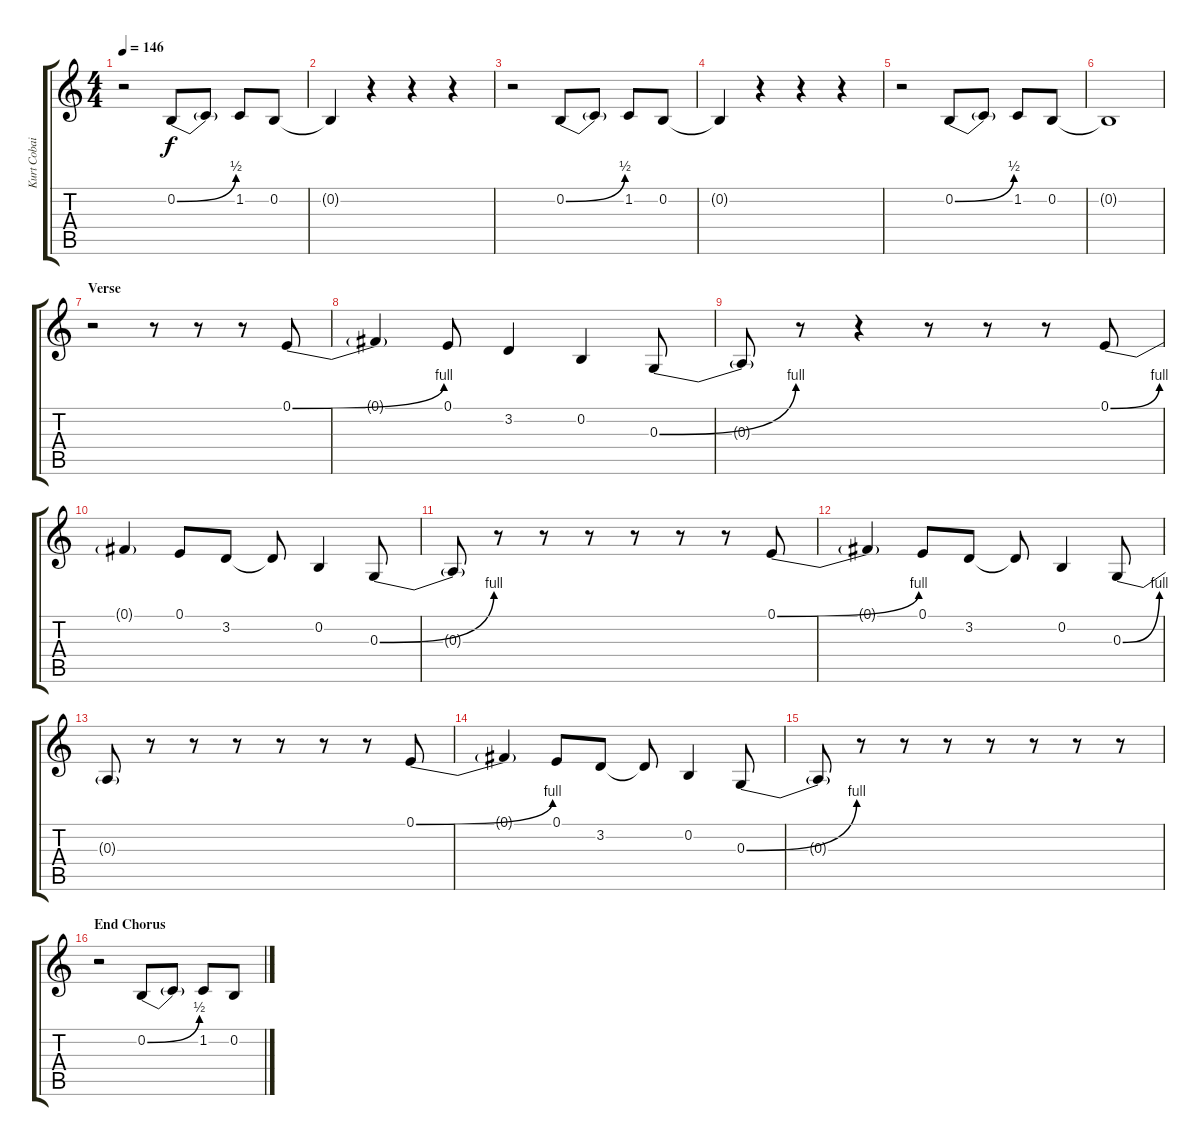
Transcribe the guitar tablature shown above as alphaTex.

\track ("Kurt Cobain - Backing Vocals" "Kurt Cobai") {instrument altosax}
\staff {score tabs}
\tuning (E4 B3 G3 D3 A2 E2) {hide}
\ts (4 4)
\tempo 146
\clef g2
\ks c
r.2{dy f} 0.2{be (bend 0 0 60 2)}.8 0.2{t}.8 1.2.8 0.2.8 |
0.2{t}.4 r.4 r.4 r.4 |
r.2 0.2{be (bend 0 0 60 2)}.8 0.2{t}.8 1.2.8 0.2.8 |
0.2{t}.4 r.4 r.4 r.4 |
r.2 0.2{be (bend 0 0 60 2)}.8 0.2{t}.8 1.2.8 0.2.8 |
0.2{t}.1 |
\section ("" "Verse")
r.2 r.8 r.8 r.8 0.1{be (bend 0 0 60 4)}.8 |
0.1{t}.4 0.1.8 3.2.4 0.2.4 0.3{be (bend 0 0 60 4)}.8 |
0.3{t}.8 r.8 r.4 r.8 r.8 r.8 0.1{be (bend 0 0 60 4)}.8 |
0.1{t}.4 0.1.8 3.2.8 3.2{t}.8 0.2.4 0.3{be (bend 0 0 60 4)}.8 |
0.3{t}.8 r.8 r.8 r.8 r.8 r.8 r.8 0.1{be (bend 0 0 60 4)}.8 |
0.1{t}.4 0.1.8 3.2.8 3.2{t}.8 0.2.4 0.3{be (bend 0 0 60 4)}.8 |
0.3{t}.8 r.8 r.8 r.8 r.8 r.8 r.8 0.1{be (bend 0 0 60 4)}.8 |
0.1{t}.4 0.1.8 3.2.8 3.2{t}.8 0.2.4 0.3{be (bend 0 0 60 4)}.8 |
0.3{t}.8 r.8 r.8 r.8 r.8 r.8 r.8 r.8 |
\section ("" "End Chorus")
r.2 0.2{be (bend 0 0 60 2)}.8 0.2{t}.8 1.2.8 0.2.8
